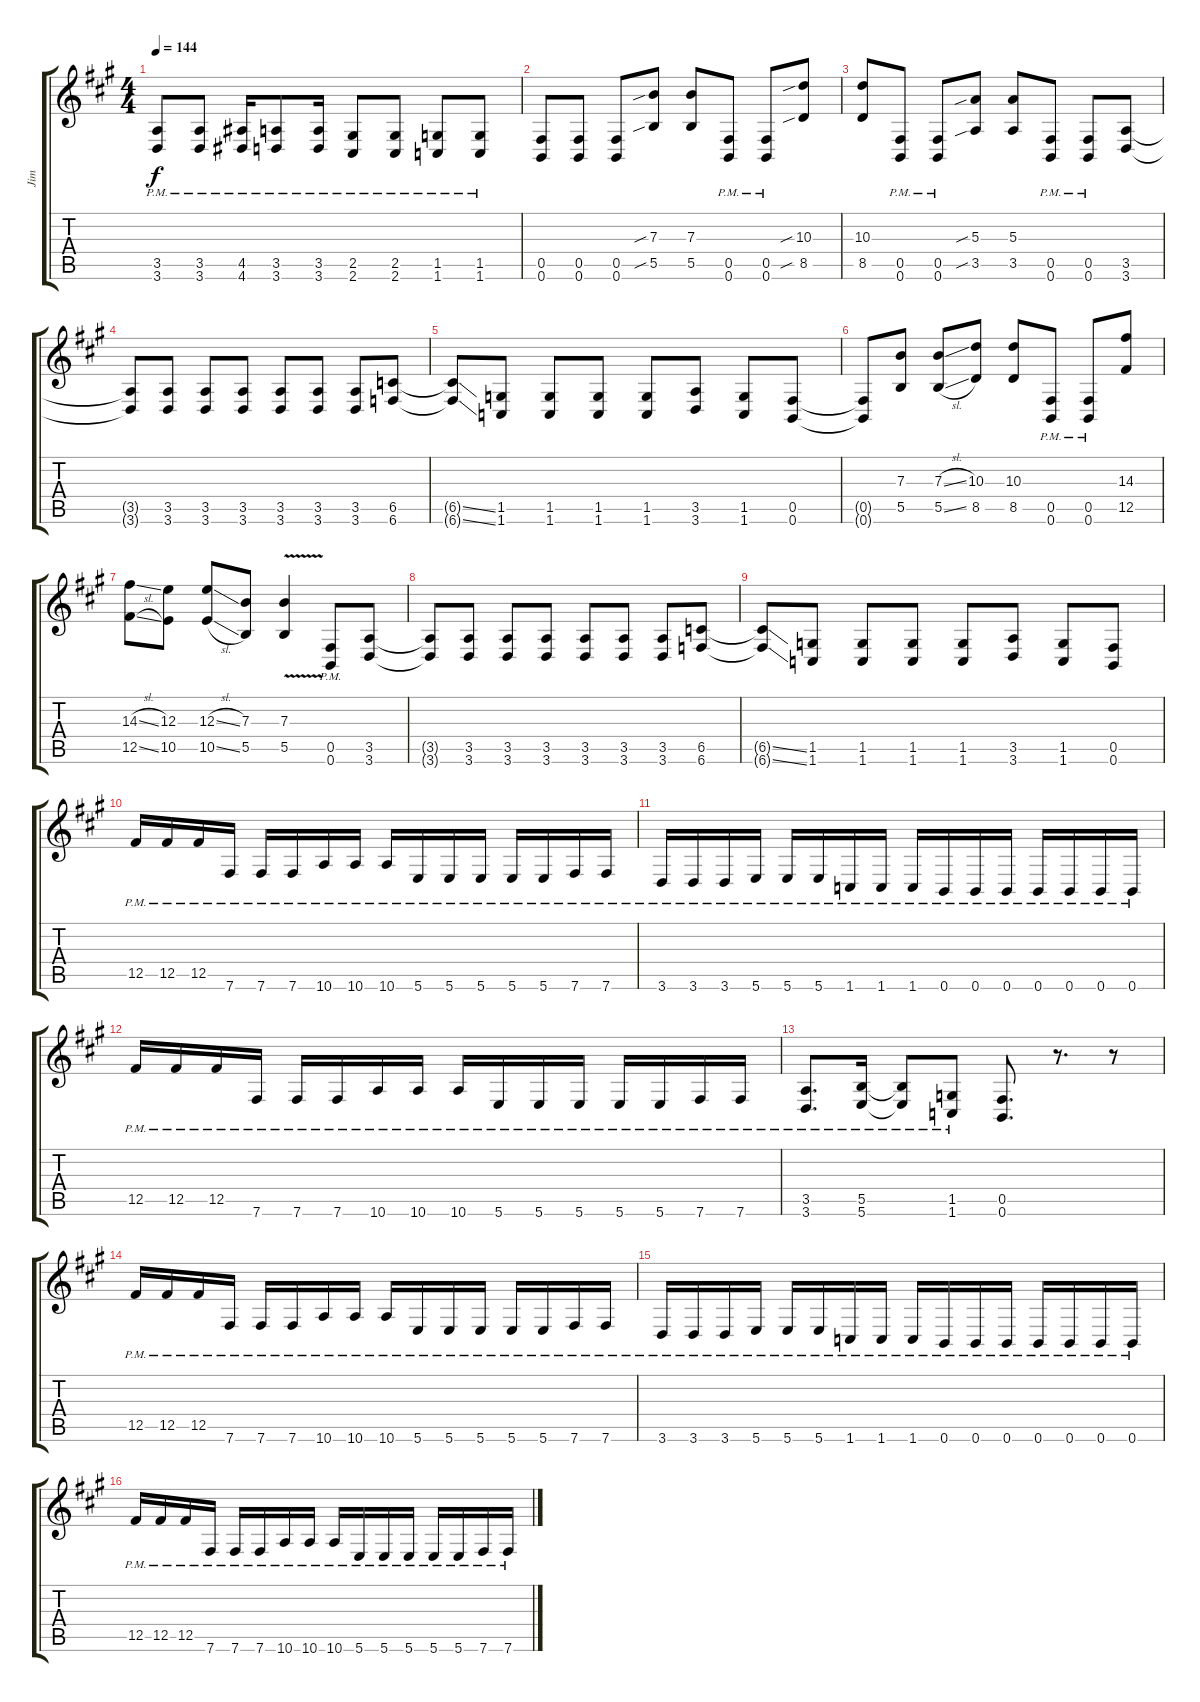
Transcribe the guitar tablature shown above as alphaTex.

\track ("Jim" "Jim") {instrument distortionguitar}
\staff {score tabs}
\tuning (Db4 Ab3 E3 B2 Gb2 B1) {hide}
\ts (4 4)
\tempo 144
\clef g2
\ks a
(3.5{pm} 3.6{pm}).8{dy f} (3.5{pm} 3.6{pm}).8 (4.5{pm} 4.6{pm}).16 (3.5{pm} 3.6{pm}).8 (3.5{pm} 3.6{pm}).16 (2.5{pm} 2.6{pm}).8 (2.5{pm} 2.6{pm}).8 (1.5{pm} 1.6{pm}).8 (1.5{pm} 1.6{pm}).8 |
(0.5 0.6).8 (0.5 0.6).8 (0.5 0.6).8 (7.3{sib} 5.5{sib}).8 (7.3 5.5).8 (0.5{pm} 0.6{pm}).8 (0.5{pm} 0.6{pm}).8 (10.3{sib} 8.5{sib}).8 |
(10.3 8.5).8 (0.5{pm} 0.6{pm}).8 (0.5{pm} 0.6{pm}).8 (5.3{sib} 3.5{sib}).8 (5.3 3.5).8 (0.5{pm} 0.6{pm}).8 (0.5{pm} 0.6{pm}).8 (3.5 3.6).8 |
(3.5{t} 3.6{t}).8 (3.5 3.6).8 (3.5 3.6).8 (3.5 3.6).8 (3.5 3.6).8 (3.5 3.6).8 (3.5 3.6).8 (6.5 6.6).8 |
(6.5{ss t} 6.6{ss t}).8 (1.5 1.6).8 (1.5 1.6).8 (1.5 1.6).8 (1.5 1.6).8 (3.5 3.6).8 (1.5 1.6).8 (0.5 0.6).8 |
(0.5{t} 0.6{t}).8 (7.3 5.5).8 (7.3{sl} 5.5{sl}).8 (10.3 8.5).8 (10.3 8.5).8 (0.5{pm} 0.6{pm}).8 (0.5{pm} 0.6{pm}).8 (14.3 12.5).8 |
(14.3{sl} 12.5{sl}).8 (12.3 10.5).8 (12.3{sl} 10.5{sl}).8 (7.3 5.5).8 (7.3{v} 5.5{v}).4 (0.5{pm} 0.6{pm}).8 (3.5 3.6).8 |
(3.5{t} 3.6{t}).8 (3.5 3.6).8 (3.5 3.6).8 (3.5 3.6).8 (3.5 3.6).8 (3.5 3.6).8 (3.5 3.6).8 (6.5 6.6).8 |
(6.5{ss t} 6.6{ss t}).8 (1.5 1.6).8 (1.5 1.6).8 (1.5 1.6).8 (1.5 1.6).8 (3.5 3.6).8 (1.5 1.6).8 (0.5 0.6).8 |
12.5{pm}.16 12.5{pm}.16 12.5{pm}.16 7.6{pm}.16 7.6{pm}.16 7.6{pm}.16 10.6{pm}.16 10.6{pm}.16 10.6{pm}.16 5.6{pm}.16 5.6{pm}.16 5.6{pm}.16 5.6{pm}.16 5.6{pm}.16 7.6{pm}.16 7.6{pm}.16 |
3.6{pm}.16 3.6{pm}.16 3.6{pm}.16 5.6{pm}.16 5.6{pm}.16 5.6{pm}.16 1.6{pm}.16 1.6{pm}.16 1.6{pm}.16 0.6{pm}.16 0.6{pm}.16 0.6{pm}.16 0.6{pm}.16 0.6{pm}.16 0.6{pm}.16 0.6{pm}.16 |
12.5{pm}.16 12.5{pm}.16 12.5{pm}.16 7.6{pm}.16 7.6{pm}.16 7.6{pm}.16 10.6{pm}.16 10.6{pm}.16 10.6{pm}.16 5.6{pm}.16 5.6{pm}.16 5.6{pm}.16 5.6{pm}.16 5.6{pm}.16 7.6{pm}.16 7.6{pm}.16 |
(3.5{pm} 3.6{pm}).8{d} (5.5{pm} 5.6{pm}).16 (5.5{pm t} 5.6{pm t}).8 (1.5{pm} 1.6{pm}).8 (0.5 0.6).8{d} r.8{d} r.8 |
12.5{pm}.16 12.5{pm}.16 12.5{pm}.16 7.6{pm}.16 7.6{pm}.16 7.6{pm}.16 10.6{pm}.16 10.6{pm}.16 10.6{pm}.16 5.6{pm}.16 5.6{pm}.16 5.6{pm}.16 5.6{pm}.16 5.6{pm}.16 7.6{pm}.16 7.6{pm}.16 |
3.6{pm}.16 3.6{pm}.16 3.6{pm}.16 5.6{pm}.16 5.6{pm}.16 5.6{pm}.16 1.6{pm}.16 1.6{pm}.16 1.6{pm}.16 0.6{pm}.16 0.6{pm}.16 0.6{pm}.16 0.6{pm}.16 0.6{pm}.16 0.6{pm}.16 0.6{pm}.16 |
12.5{pm}.16 12.5{pm}.16 12.5{pm}.16 7.6{pm}.16 7.6{pm}.16 7.6{pm}.16 10.6{pm}.16 10.6{pm}.16 10.6{pm}.16 5.6{pm}.16 5.6{pm}.16 5.6{pm}.16 5.6{pm}.16 5.6{pm}.16 7.6{pm}.16 7.6{pm}.16
